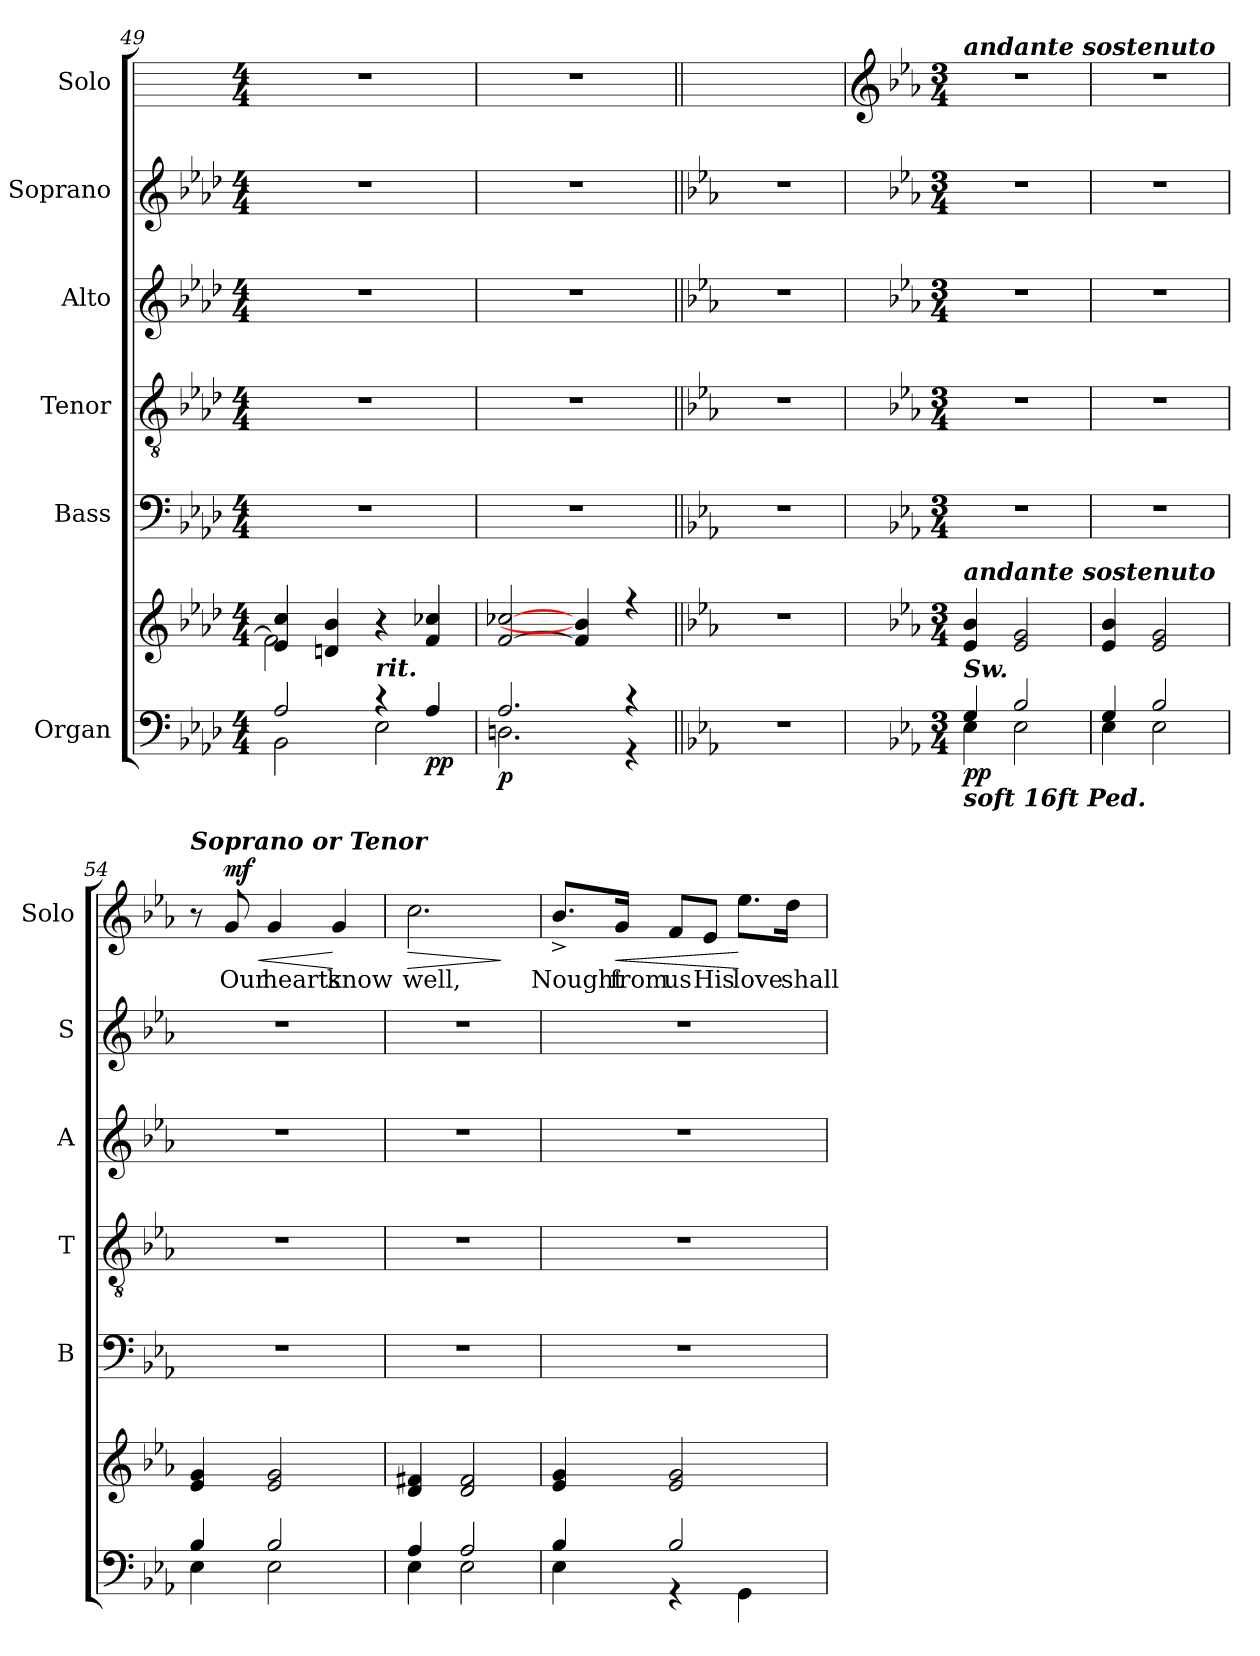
**kern	**kern	**dynam	**kern	**kern	**kern	**kern	**kern	**text	**dynam
*part6	*part6	*part6	*part5	*part4	*part3	*part2	*part1	*part1	*part1
*staff7	*staff6	*staff6/7	*staff5	*staff4	*staff3	*staff2	*staff1	*staff1	*staff1
*I"Organ	*	*	*I"Bass	*I"Tenor	*I"Alto	*I"Soprano	*I"Solo	*	*
*	*	*	*I'B	*I'T	*I'A	*I'S	*I'Solo	*	*
*clefF4	*clefG2	*	*clefF4	*clefGv2	*clefG2	*clefG2	*	*	*
*k[b-e-a-d-]	*k[b-e-a-d-]	*	*k[b-e-a-d-]	*k[b-e-a-d-]	*k[b-e-a-d-]	*k[b-e-a-d-]	*	*	*
*A-:	*A-:	*	*A-:	*A-:	*A-:	*A-:	*	*	*
*M4/4	*M4/4	*	*M4/4	*M4/4	*M4/4	*M4/4	*M4/4	*	*
=49	=49	=49	=49	=49	=49	=49	=49	=49	=49
*^	*^	*	*	*	*	*	*	*	*
2A-/	2BB-\	4e- 4cc	2f\]	.	1r	1r	1r	1r	1r	.	.
.	.	4dn 4b-	.	.	.	.	.	.	.	.	.
!LO:TX:a:Bi:t=rit.	!	!	!	!	!	!	!	!	!	!	!
4r	2E-\	4r	2ryy	.	.	.	.	.	.	.	.
!	!	!	!	!LO:DY:b=2	!	!	!	!	!	!	!
!	!	!	!	!LO:DY:n=1:b	!	!	!	!	!	!	!
4A-/	.	4f 4cc-X	.	p p	.	.	.	.	.	.	.
=50	=50	=50	=50	=50	=50	=50	=50	=50	=50	=50	=50
!	!	!	!	!LO:DY:b=2	!	!	!	!	!	!	!
2.A-/	2.Dn\	[2f [2cc-X	1ryy	p	1r	1r	1r	1r	1r	.	.
.	.	4f] 4b-]	.	.	.	.	.	.	.	.	.
4r	4r	4r	.	.	.	.	.	.	.	.	.
*v	*v	*	*	*	*	*	*	*	*	*	*
*	*v	*v	*	*	*	*	*	*	*	*
=51||	=51||	=51||	=51||	=51||	=51||	=51||	=51||	=51||	=51||
*k[b-e-a-]	*k[b-e-a-]	*	*k[b-e-a-]	*k[b-e-a-]	*k[b-e-a-]	*k[b-e-a-]	*	*	*
*E-:	*E-:	*	*E-:	*E-:	*E-:	*E-:	*	*	*
1r	1r	.	1r	1r	1r	1r	1ryy	.	.
!!LO:LB:g=z
=52	=52	=52	=52	=52	=52	=52	=52	=52	=52
*	*	*	*	*	*	*	*clefG2	*	*
*	*	*	*	*	*	*	*k[b-e-a-]	*	*
*	*	*	*	*	*	*	*E-:	*	*
*M3/4	*M3/4	*	*M3/4	*M3/4	*M3/4	*M3/4	*M3/4	*	*
*	*MM60	*	*	*	*	*	*	*	*
*^	*	*	*	*	*	*	*	*	*
!	!	!	!	!	!	!	!	!LO:TX:a:Bi:t=andante sostenuto	!	!
!	!	!LO:TX:a:Bi:t=andante sostenuto	!	!	!	!	!	!	!	!
!LO:TX:a:Bi:t=Sw.	!	!	!	!	!	!	!	!	!	!
!LO:TX:b:Bi:t=soft 16ft Ped.	!	!	!	!	!	!	!	!	!	!
!	!	!	!LO:DY:b=2	!	!	!	!	!LO:N:vis=1	!	!
!	!	!	!LO:DY:n=1:b	!	!	!	!	!	!	!
4G/	4E-\	4e- 4b-	p p	2.r	2.r	2.r	2.r	2.r	.	.
2B-/	2E-\	2e- 2g	.	.	.	.	.	.	.	.
=53	=53	=53	=53	=53	=53	=53	=53	=53	=53	=53
!	!	!	!	!	!	!	!	!LO:N:vis=1	!	!
4G/	4E-\	4e- 4b-	.	2.r	2.r	2.r	2.r	2.r	.	.
2B-/	2E-\	2e- 2g	.	.	.	.	.	.	.	.
=54	=54	=54	=54	=54	=54	=54	=54	=54	=54	=54
!	!	!	!	!	!	!	!	!LO:TX:a:Bi:t=Soprano or Tenor	!	!
4B-/	4E-\	4e- 4g	.	2.r	2.r	2.r	2.r	8r	.	.
!	!	!	!	!	!	!	!	!	!LO:LY:b	!LO:HP:b
!	!	!	!	!	!	!	!	!	!	!LO:DY:n=1:b
.	.	.	.	.	.	.	.	8g	Our	< mf
!	!	!	!	!	!	!	!	!	!LO:LY:b	!
2B-/	2E-\	2e- 2g	.	.	.	.	.	4g	hearts	.
!	!	!	!	!	!	!	!	!	!LO:LY:b	!
.	.	.	.	.	.	.	.	4g	know	[
=55	=55	=55	=55	=55	=55	=55	=55	=55	=55	=55
!	!	!	!	!	!	!	!	!	!LO:LY:b	!LO:HP:b
4A-/	4E-\	4d 4f#X	.	2.r	2.r	2.r	2.r	2.cc	well,	>
2A-/	2E-\	2d 2f#	.	.	.	.	.	.	.	.
*v	*v	*	*	*	*	*	*	*	*	*
.	.	.	.	.	.	.	.	.	]
=56	=56	=56	=56	=56	=56	=56	=56	=56	=56
*^	*	*	*	*	*	*	*	*	*
!	!	!	!	!	!	!	!	!	!LO:LY:b	!
4B-/	4E-\	4e- 4g	.	2.r	2.r	2.r	2.r	8.b-^/L	Nought	.
!	!	!	!	!	!	!	!	!	!LO:LY:b	!LO:HP:b
.	.	.	.	.	.	.	.	16g/Jk	from	<
!	!	!	!	!	!	!	!	!	!LO:LY:b	!
2B-/	4r	2e- 2g	.	.	.	.	.	8f/L	us	.
!	!	!	!	!	!	!	!	!	!LO:LY:b	!
.	.	.	.	.	.	.	.	8e-/J	His	.
!	!	!	!	!	!	!	!	!	!LO:LY:b	!
.	4GG\	.	.	.	.	.	.	8.ee-\L	love	[
!	!	!	!	!	!	!	!	!	!LO:LY:b	!
.	.	.	.	.	.	.	.	16dd\Jk	shall	.
*v	*v	*	*	*	*	*	*	*	*	*
=	=	=	=	=	=	=	=	=	=
*-	*-	*-	*-	*-	*-	*-	*-	*-	*-
